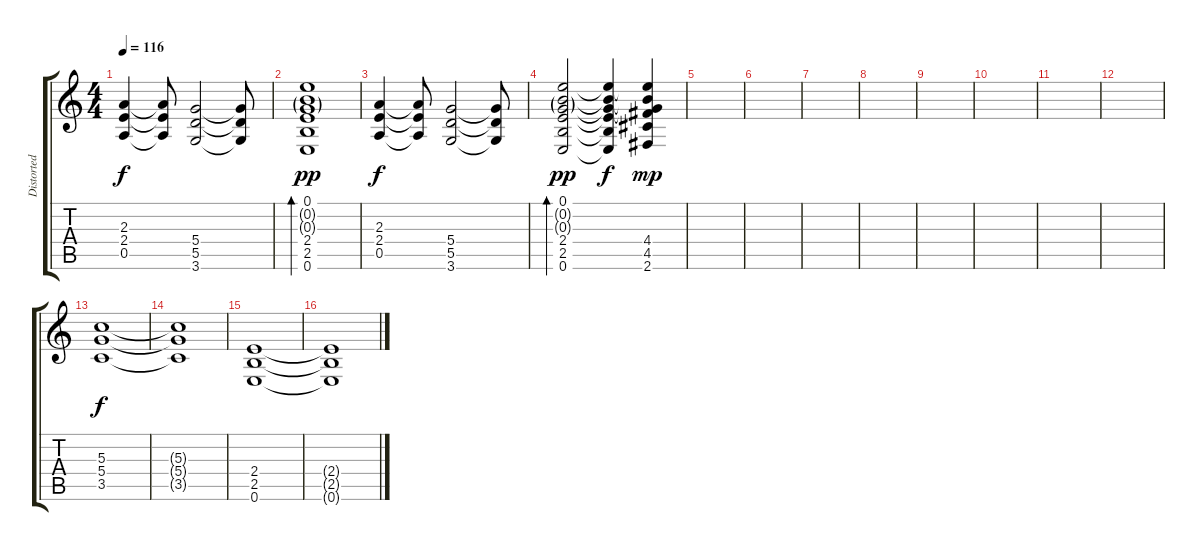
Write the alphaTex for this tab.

\track ("Distorted Guitar" "Distorted ") {instrument distortionguitar}
\staff {score tabs}
\tuning (E4 B3 G3 D3 A2 E2) {hide}
\ts (4 4)
\tempo 116
\clef g2
\ks c
(2.3 2.4 0.5).4{dy f} (2.3{t} 2.4{t} 0.5{t}).8 (5.4 5.5 3.6).2 (5.4{t} 5.5{t} 3.6{t}).8 |
(0.1 0.2{g} 0.3{g} 2.4 2.5 0.6).1{bd 30 dy pp} |
(2.3 2.4 0.5).4{dy f} (2.3{t} 2.4{t} 0.5{t}).8 (5.4 5.5 3.6).2 (5.4{t} 5.5{t} 3.6{t}).8 |
(0.1 0.2{g} 0.3{g} 2.4 2.5 0.6).2{bd 30 dy pp} (0.1{t} 0.2{t} 0.3{t} 2.4{t} 2.5{t} 0.6{t}).4{dy f} (0.1{t} 0.2{t} 0.3{t} 4.4 4.5 2.6).4{dy mp} |
|
|
|
|
|
|
|
|
(5.3 5.4 3.5).1{dy f} |
(5.3{t} 5.4{t} 3.5{t}).1 |
(2.4 2.5 0.6).1 |
(2.4{t} 2.5{t} 0.6{t}).1
